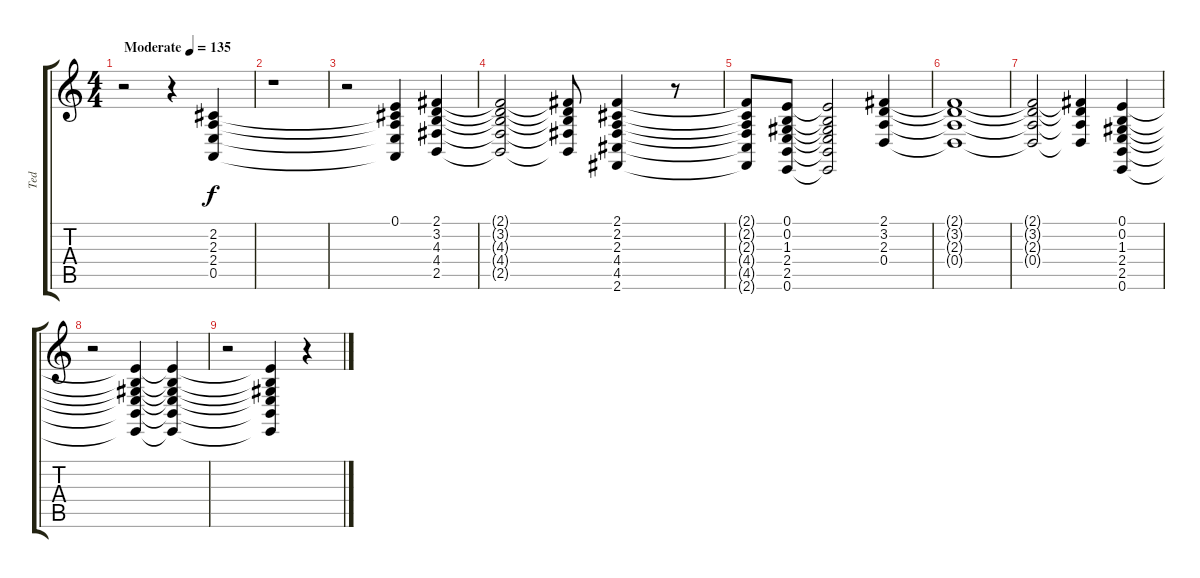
\track ("Ted" "Ted") {instrument pad8sweep}
\staff {score tabs}
\tuning (E4 B3 G3 D3 A2 E2) {hide}
\ts (4 4)
\tempo (135 "Moderate")
\clef g2
\ks c
r.2{dy f instrument pad8sweep} r.4 (2.2 2.3 2.4 0.5).4 |
r.1 |
r.2 (0.1 2.2{t} 2.3{t} 2.4{t} 0.5{t}).4 (2.1 3.2 4.3 4.4 2.5).4 |
(2.1{t} 3.2{t} 4.3{t} 4.4{t} 2.5{t}).2 (2.1{t} 3.2{t} 4.3{t} 4.4{t} 2.5{t}).8 (2.1 2.2 2.3 4.4 4.5 2.6).4 r.8 |
(2.1{t} 2.2{t} 2.3{t} 4.4{t} 4.5{t} 2.6{t}).8 (0.1 0.2 1.3 2.4 2.5 0.6).8 (0.1{t} 0.2{t} 1.3{t} 2.4{t} 2.5{t} 0.6{t}).2 (2.1 3.2 2.3 0.4).4 |
(2.1{t} 3.2{t} 2.3{t} 0.4{t}).1 |
(2.1{t} 3.2{t} 2.3{t} 0.4{t}).2 (2.1{t} 3.2{t} 2.3{t} 0.4{t}).4 (0.1 0.2 1.3 2.4 2.5 0.6).4 |
r.2 (0.1{t} 0.2{t} 1.3{t} 2.4{t} 2.5{t} 0.6{t}).4 (0.1{t} 0.2{t} 1.3{t} 2.4{t} 2.5{t} 0.6{t}).4 |
r.2 (0.1{t} 0.2{t} 1.3{t} 2.4{t} 2.5{t} 0.6{t}).4 r.4
